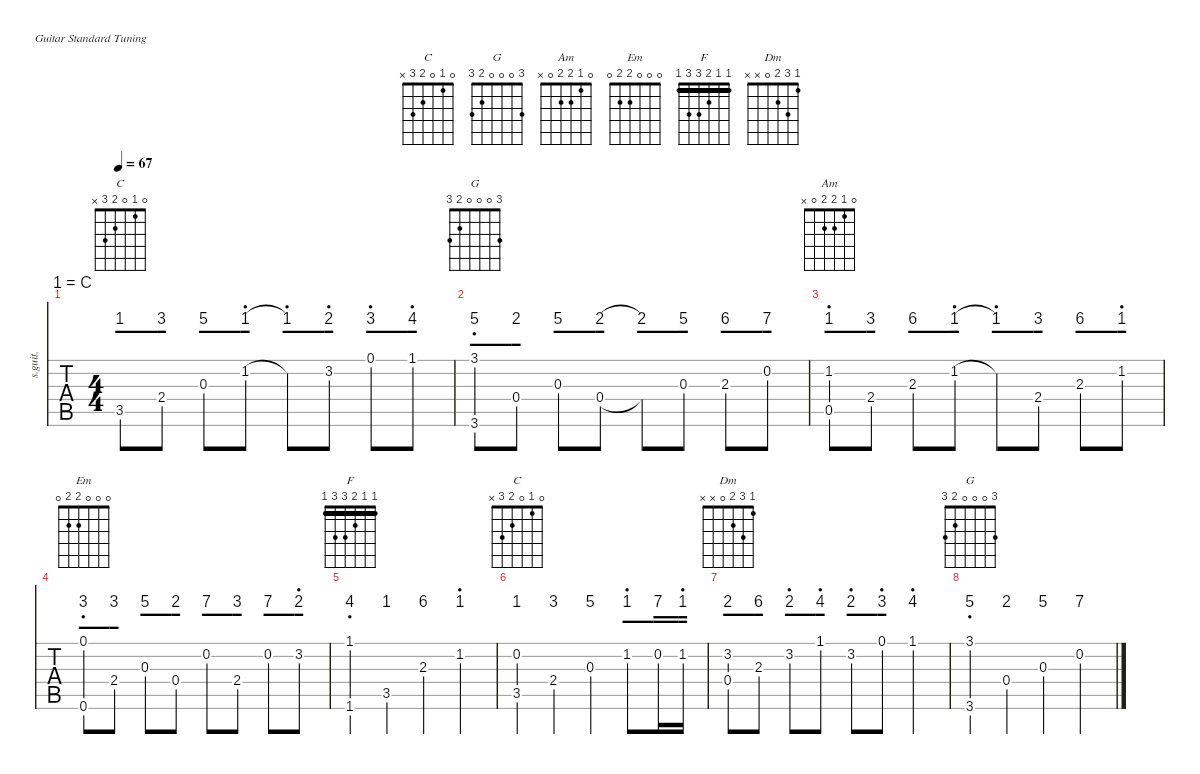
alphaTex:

\defaultSystemsLayout 4
\hideDynamics
\bracketExtendMode nobrackets
\chordDiagramsInScore
\track ("Steel Guitar" "s.guit.") {defaultSystemsLayout 4 instrument acousticguitarsteel}
\staff {tabs numbered}
\tuning (E4 B3 G3 D3 A2 E2)
\chord ("C" 0 1 0 2 3 x) {showfingering false}
\chord ("G" 3 0 0 0 2 3) {showfingering false}
\chord ("Am" 0 1 2 2 0 x) {showfingering false}
\chord ("Em" 0 0 0 2 2 0) {showfingering false}
\chord ("F" 1 1 2 3 3 1) {showfingering false barre (1 1)}
\chord ("Dm" 1 3 2 0 x x) {showfingering false}
\ts (4 4)
\tempo 67
\clef g2
\ks c
3.5.8{ch "C" dy mf instrument acousticguitarsteel} 2.4.8 0.3.8 1.2.8 1.2{t}.8 3.2.8 0.1.8 1.1.8 |
(3.6 3.1).8{ch "G"} 0.4.8 0.3.8 0.4.8 0.4{t}.8 0.3.8 2.3.8 0.2.8 |
(1.2 0.5).8{ch "Am"} 2.4.8 2.3.8 1.2.8 1.2{t}.8 2.4.8 2.3.8 1.2.8 |
(0.6 0.1).8{ch "Em"} 2.4.8 0.3.8 0.4.8 0.2.8 2.4.8 0.2.8 3.2.8 |
(1.6 1.1).4{ch "F"} 3.5.4 2.3.4 1.2.4 |
(3.5 0.2).4{ch "C"} 2.4.4 0.3.4 1.2.8 0.2.16 1.2.16 |
(0.4 3.2).8{ch "Dm"} 2.3.8 3.2.8 1.1.8 3.2.8 0.1.8 1.1.4 |
(3.6 3.1).4{ch "G"} 0.4.4 0.3.4 0.2.4
